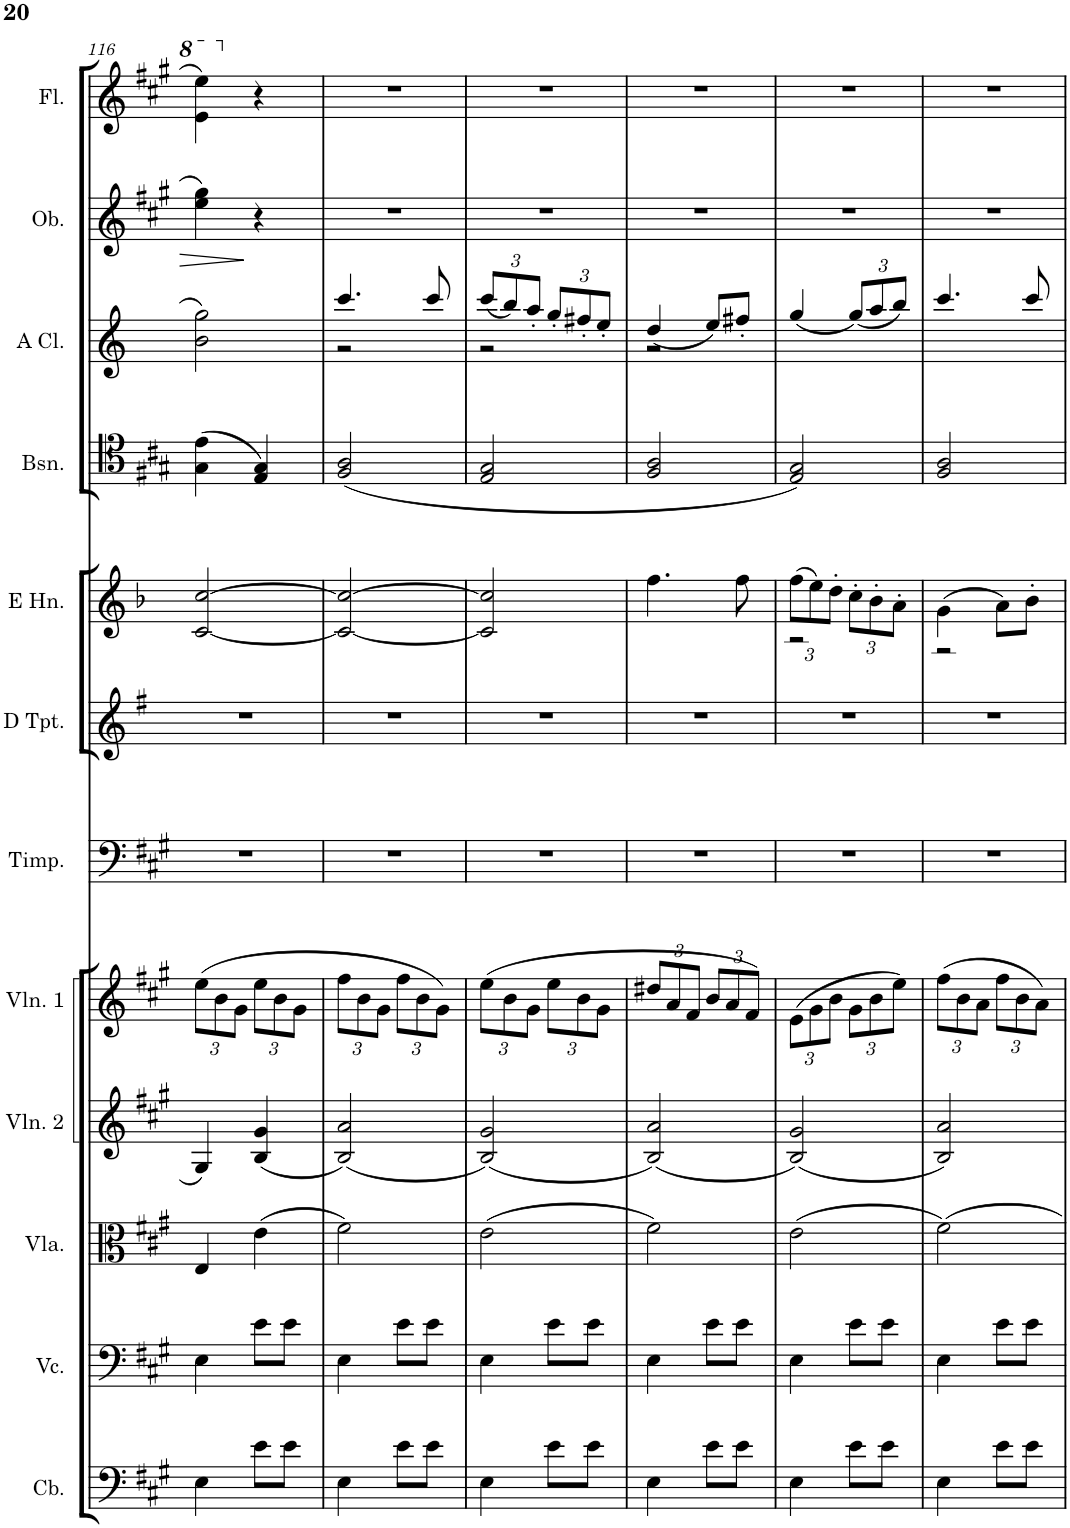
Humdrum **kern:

**kern	**kern	**kern	**kern	**kern	**kern	**kern	**kern	**kern	**kern	**kern	**kern
*part12	*part11	*part10	*part9	*part8	*part7	*part6	*part5	*part4	*part3	*part2	*part1
*staff12	*staff11	*staff10	*staff9	*staff8	*staff7	*staff6	*staff5	*staff4	*staff3	*staff2	*staff1
*I"Violoncello II et Bassi	*I"Violoncello	*I"Viole	*I"Violin 2	*I"Violin 1	*I"Timpani	*I"Clarini in D	*I"Corni in E	*I"Fagotti	*I"Clarinetti	*I"Oboi	*I"Flauti
*	*I'Vc.	*	*I'Vln. 2	*I'Vln. 1	*I'Timp.	*	*	*	*	*I'Ob.	*I'Fl.
!!LO:PB:g=z
*clefF4	*clefF4	*clefC3	*clefG2	*clefG2	*clefF4	*clefG2	*clefG2	*clefC4	*clefG2	*clefG2	*clefG2
*Trd7c12	*	*	*	*	*	*Trd-1c-2	*Trd5c8	*	*Trd2c3	*	*
*k[f#c#g#]	*k[f#c#g#]	*k[f#c#g#]	*k[f#c#g#]	*k[f#c#g#]	*k[f#c#g#]	*k[f#]	*k[b-]	*k[f#c#g#]	*k[]	*k[f#c#g#]	*k[f#c#g#]
*M2/4	*M2/4	*M2/4	*M2/4	*M2/4	*M2/4	*M2/4	*M2/4	*M2/4	*M2/4	*M2/4	*M2/4
*	*	*	*	*Xbrackettup	*	*	*	*	*	*	*
=116	=116	=116	=116	=116	=116	=116	=116	=116	=116	=116	=116
4E\	4E\	4E/	4G#/	(12ee\L	2r	2r	[2c/ [2cc/	(4G#\ 4e\	2b\ 2gg\	4ee\ 4gg#\	4ee\ 4eee\
.	.	.	.	12b\	.	.	.	.	.	.	.
.	.	.	.	12g#\J	.	.	.	.	.	.	.
8e\L	8e\L	(4e\	(4B/ 4g#/	12ee\L	.	.	.	4E/ 4G#/)	.	4r	4r
.	.	.	.	12b\	.	.	.	.	.	.	.
8e\J	8e\J	.	.	.	.	.	.	.	.	.	.
.	.	.	.	12g#\J	.	.	.	.	.	.	.
=117	=117	=117	=117	=117	=117	=117	=117	=117	=117	=117	=117
*	*	*	*	*	*	*	*	*	*^	*	*
4E\	4E\	2f#\)	(2B/ 2a/)	12ff#\L	2r	2r	2c/_ 2cc/_	(2F#/ 2A/	4.ccc/	2r	2r	2r
.	.	.	.	12b\	.	.	.	.	.	.	.	.
.	.	.	.	12g#\J	.	.	.	.	.	.	.	.
8e\L	8e\L	.	.	12ff#\L	.	.	.	.	.	.	.	.
.	.	.	.	12b\	.	.	.	.	.	.	.	.
8e\J	8e\J	.	.	.	.	.	.	.	8ccc/	.	.	.
.	.	.	.	12g#\J)	.	.	.	.	.	.	.	.
=118	=118	=118	=118	=118	=118	=118	=118	=118	=118	=118	=118	=118
*	*	*	*	*	*	*	*	*	*Xbrackettup	*	*	*
4E\	4E\	(2e\	(2B/ 2g#/)	(12ee\L	2r	2r	2c/] 2cc/]	2E/ 2G#/	(<12ccc/L	2r	2r	2r
.	.	.	.	12b\	.	.	.	.	12bb/)	.	.	.
.	.	.	.	12g#\J	.	.	.	.	12aa'</J	.	.	.
8e\L	8e\L	.	.	12ee\L	.	.	.	.	12gg'</L	.	.	.
.	.	.	.	12b\	.	.	.	.	12ff#X'</	.	.	.
8e\J	8e\J	.	.	.	.	.	.	.	.	.	.	.
.	.	.	.	12g#\J	.	.	.	.	12ee'</J	.	.	.
=119	=119	=119	=119	=119	=119	=119	=119	=119	=119	=119	=119	=119
4E\	4E\	2f#\)	(2B/ 2a/)	12dd#X/L	2r	2r	4.ff\	2F#/ 2A/	(<4dd/	2r	2r	2r
.	.	.	.	12a/	.	.	.	.	.	.	.	.
.	.	.	.	12f#/J	.	.	.	.	.	.	.	.
8e\L	8e\L	.	.	12b/L	.	.	.	.	8ee/L)	.	.	.
.	.	.	.	12a/	.	.	.	.	.	.	.	.
8e\J	8e\J	.	.	.	.	.	8ff\	.	8ff#X'</J	.	.	.
.	.	.	.	12f#/J)	.	.	.	.	.	.	.	.
*	*	*	*	*	*	*	*	*	*v	*v	*	*
=120	=120	=120	=120	=120	=120	=120	=120	=120	=120	=120	=120
*	*	*	*	*	*	*	*Xbrackettup	*	*	*	*
*	*	*	*	*	*	*	*^	*	*	*	*
4E\	4E\	(2e\	(2B/ 2g#/)	(12e\L	2r	2r	(>12ff\L	2r	2E/ 2G#/)	(4gg/	2r	2r
.	.	.	.	12g#\	.	.	12ee\)	.	.	.	.	.
.	.	.	.	12b\J	.	.	12dd'>\J	.	.	.	.	.
8e\L	8e\L	.	.	12g#\L	.	.	12cc'>\L	.	.	(12gg/L)	.	.
.	.	.	.	12b\	.	.	12b-'>\	.	.	12aa/	.	.
8e\J	8e\J	.	.	.	.	.	.	.	.	.	.	.
.	.	.	.	12ee\J)	.	.	12a'>\J	.	.	12bb/J)	.	.
=121	=121	=121	=121	=121	=121	=121	=121	=121	=121	=121	=121	=121
4E\	4E\	2f#\)	2B/ 2a/)	(12ff#\L	2r	2r	(>4g\	2r	2F#/ 2A/	4.ccc/	2r	2r
.	.	.	.	12b\	.	.	.	.	.	.	.	.
.	.	.	.	12a\J	.	.	.	.	.	.	.	.
8e\L	8e\L	.	.	12ff#\L	.	.	8a\L)	.	.	.	.	.
.	.	.	.	12b\	.	.	.	.	.	.	.	.
8e\J	8e\J	.	.	.	.	.	8b-'>\J	.	.	8ccc/	.	.
.	.	.	.	12a\J)	.	.	.	.	.	.	.	.
*	*	*	*	*	*	*	*v	*v	*	*	*	*
=	=	=	=	=	=	=	=	=	=	=	=
*-	*-	*-	*-	*-	*-	*-	*-	*-	*-	*-	*-
